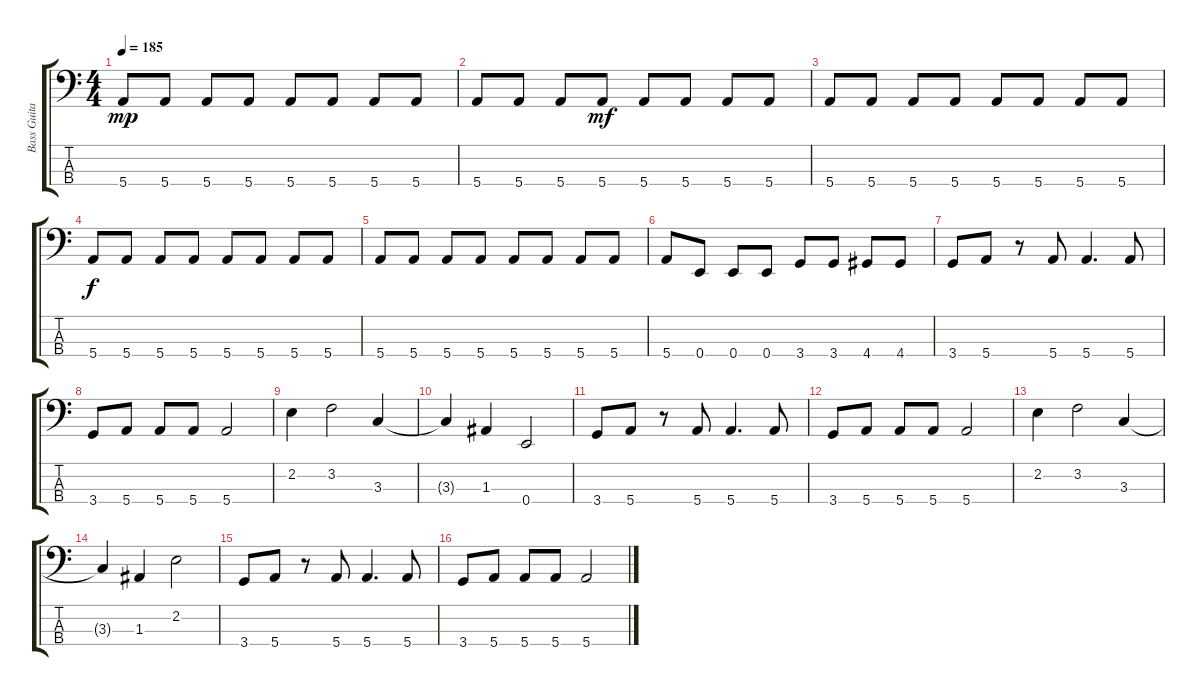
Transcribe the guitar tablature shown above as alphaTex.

\track ("Bass Guitar" "Bass Guita") {instrument electricbassfinger}
\staff {score tabs}
\tuning (G2 D2 A1 E1) {hide}
\ts (4 4)
\tempo 185
\clef f4
\ks c
5.4.8{dy mp} 5.4.8 5.4.8 5.4.8 5.4.8 5.4.8 5.4.8 5.4.8 |
5.4.8 5.4.8 5.4.8 5.4.8{dy mf} 5.4.8 5.4.8 5.4.8 5.4.8 |
5.4.8 5.4.8 5.4.8 5.4.8 5.4.8 5.4.8 5.4.8 5.4.8 |
5.4.8{dy f} 5.4.8 5.4.8 5.4.8 5.4.8 5.4.8 5.4.8 5.4.8 |
5.4.8 5.4.8 5.4.8 5.4.8 5.4.8 5.4.8 5.4.8 5.4.8 |
5.4.8 0.4.8 0.4.8 0.4.8 3.4.8 3.4.8 4.4.8 4.4.8 |
3.4.8 5.4.8 r.8 5.4.8 5.4.4{d} 5.4.8 |
3.4.8 5.4.8 5.4.8 5.4.8 5.4.2 |
2.2.4 3.2.2 3.3.4 |
3.3{t}.4 1.3.4 0.4.2 |
3.4.8 5.4.8 r.8 5.4.8 5.4.4{d} 5.4.8 |
3.4.8 5.4.8 5.4.8 5.4.8 5.4.2 |
2.2.4 3.2.2 3.3.4 |
3.3{t}.4 1.3.4 2.2.2 |
3.4.8 5.4.8 r.8 5.4.8 5.4.4{d} 5.4.8 |
3.4.8 5.4.8 5.4.8 5.4.8 5.4.2
